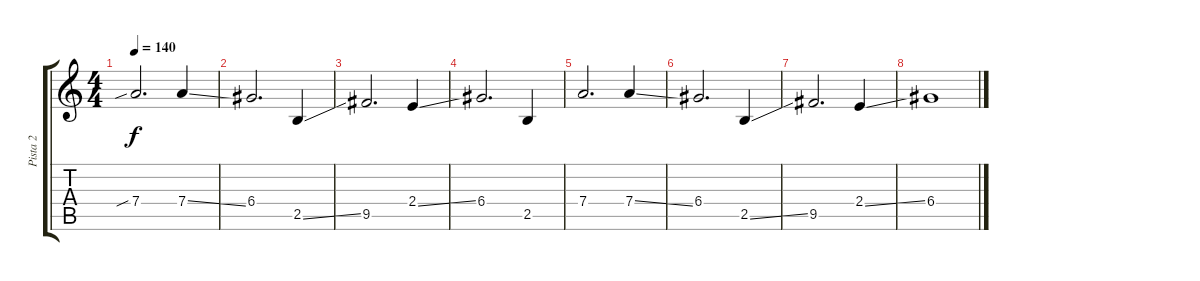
\track ("Pista 2" "Pista 2") {instrument distortionguitar}
\staff {score tabs}
\tuning (E4 B3 G3 D3 A2 E2) {hide}
\ts (4 4)
\tempo 140
\clef g2
\ks c
7.4{sib}.2{d dy f} 7.4{ss}.4 |
6.4.2{d} 2.5{ss}.4 |
9.5.2{d} 2.4{ss}.4 |
6.4.2{d} 2.5.4 |
7.4.2{d} 7.4{ss}.4 |
6.4.2{d} 2.5{ss}.4 |
9.5.2{d} 2.4{ss}.4 |
6.4.1
